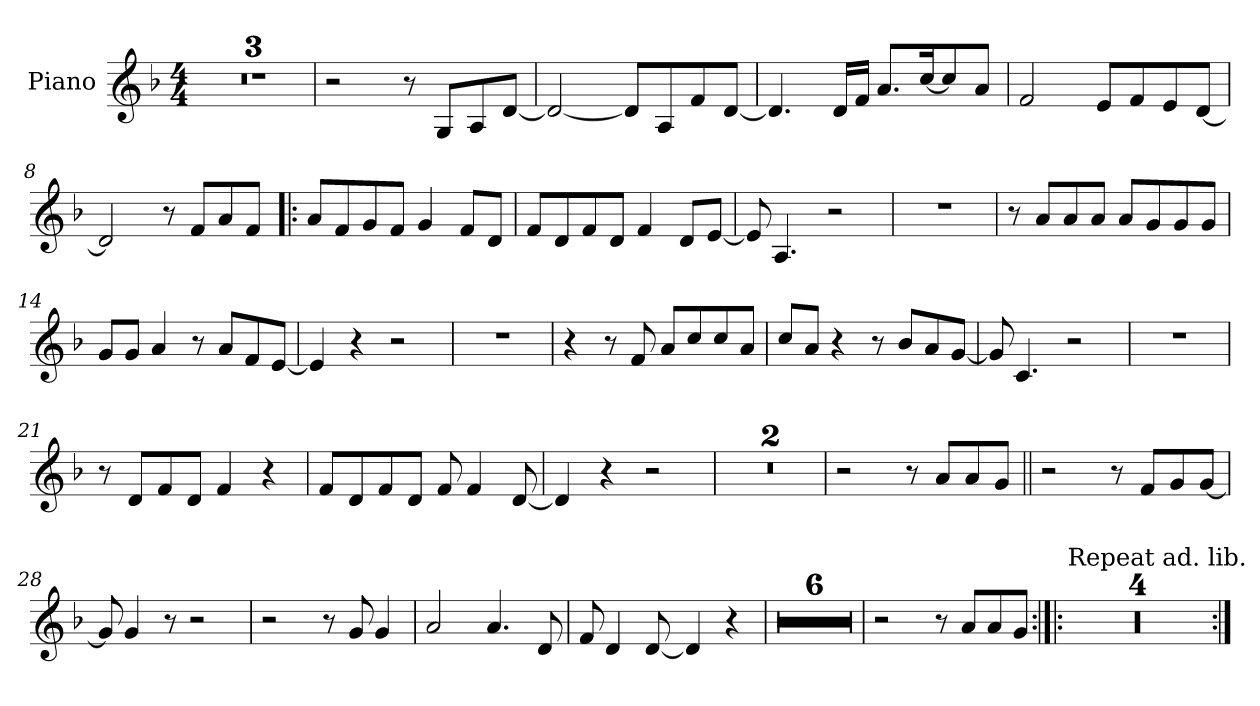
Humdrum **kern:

**kern
*part1
*staff1
*I"Piano
*I'Pno
*clefG2
*k[b-]
*F:
*M4/4
=1
1r
=2
1r
=3
1r
=4
2r
8r
8G/L
8A/
[8d/J
=5
2d/_
8d/L]
8A/
8f/
[8d/J
=6
4.d/]
16d/LL
16f/JJ
8.a/L
[16cc/K
8cc/]
8a/J
=7
2f/
8e/L
8f/
8e/
[8d/J
!!LO:LB:g=z
=8
2d/]
8r
8f/L
8a/
8f/J
=9!|:
8a/L
8f/
8g/
8f/J
4g/
8f/L
8d/J
=10
8f/L
8d/
8f/
8d/J
4f/
8d/L
[8e/J
=11
8e/]
4.A/
2r
=12
1r
!!LO:LB:g=z
=13
8r
8a/L
8a/
8a/J
8a/L
8g/
8g/
8g/J
=14
8g/L
8g/J
4a/
8r
8a/L
8f/
[8e/J
=15
4e/]
4r
2r
=16
1r
=17
4r
8r
8f/
8a/L
8cc/
8cc/
8a/J
!!LO:LB:g=z
=18
8cc/L
8a/J
4r
8r
8b-/L
8a/
[8g/J
=19
8g/]
4.c/
2r
=20
1r
=21
8r
8d/L
8f/
8d/J
4f/
4r
=22
8f/L
8d/
8f/
8d/J
8f/
4f/
[8d/
=23
4d/]
4r
2r
=24
1r
!!LO:LB:g=z
=25
1r
=26
2r
8r
8a/L
8a/
8g/J
=27||
2r
8r
8f/L
8g/
[8g/J
=28
8g/]
4g/
8r
2r
=29
2r
8r
8g/
4g/
=30
2a/
4.a/
8d/
=31
8f/
4d/
[8d/
4d/]
4r
!!LO:LB:g=z
=32
1r
=33
1r
=34
1r
=35
1r
=36
1r
=37
1r
=38
2r
8r
8a/L
8a/
8g/J
=39:|!|:
!LO:TX:a:t=Repeat ad. lib.
1r
=40
1r
=41
1r
=42
1r
=:|!
*-
